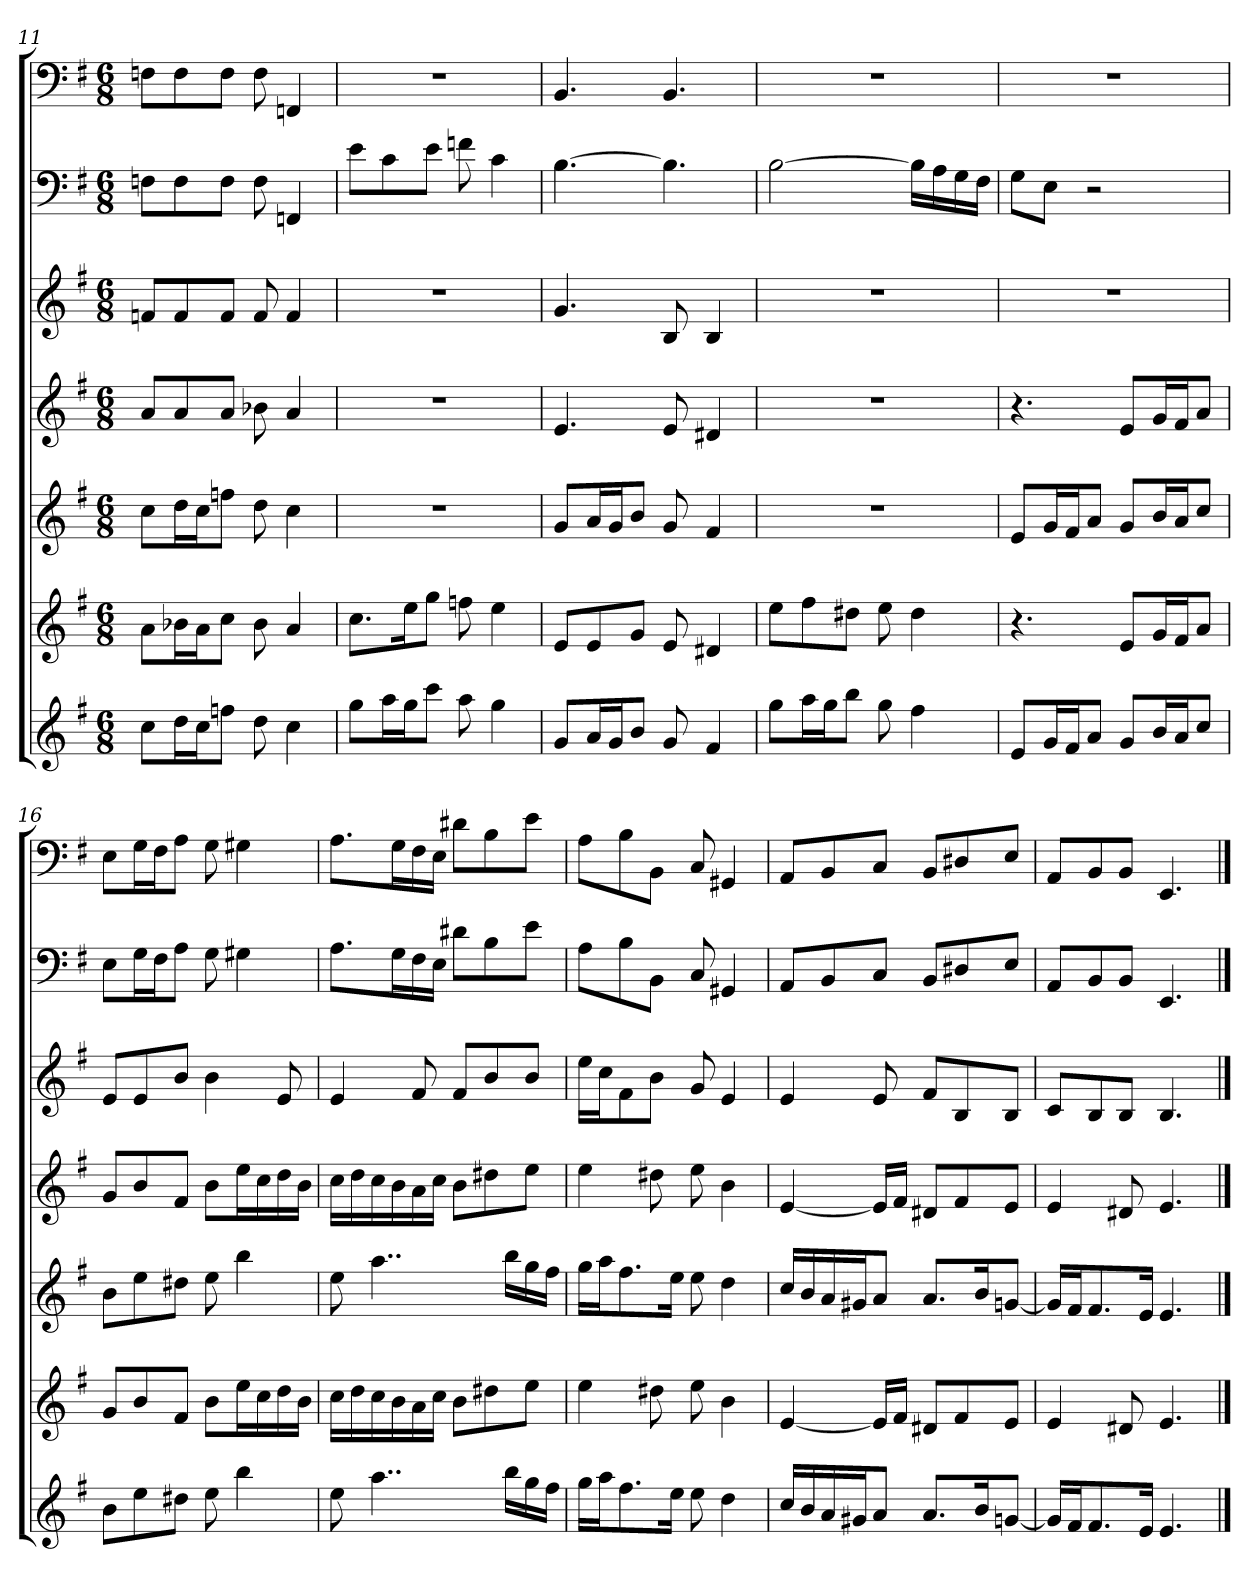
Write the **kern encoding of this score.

**kern	**kern	**kern	**kern	**kern	**kern	**kern
*part7	*part6	*part5	*part4	*part3	*part2	*part1
*staff7	*staff6	*staff5	*staff4	*staff3	*staff2	*staff1
*k[f#]	*k[f#]	*k[f#]	*k[f#]	*k[f#]	*k[f#]	*k[f#]
*e:	*e:	*e:	*e:	*e:	*e:	*e:
*M6/8	*M6/8	*M6/8	*M6/8	*M6/8	*M6/8	*M6/8
=11	=11	=11	=11	=11	=11	=11
8ccL	8aL	8ccL	8aL	8fnL	8FnL	8FnL
16ddL	16b-XL	16ddL	8a	8f	8F	8F
16ccJ	16aJ	16ccJ	.	.	.	.
8ffnJ	8ccJ	8ffnJ	8aJ	8fJ	8FJ	8FJ
8dd	8b-	8dd	8b-X	8f	8F	8F
4cc	4a	4cc	4a	4f	4FFn	4FFn
=12	=12	=12	=12	=12	=12	=12
8ggL	8.ccL	2.r	2.r	2.r	8eL	2.r
16aaL	.	.	.	.	8c	.
16ggJ	16eeK	.	.	.	.	.
8cccJ	8ggJ	.	.	.	8eJ	.
8aa	8ffn	.	.	.	8fn	.
4gg	4ee	.	.	.	4c	.
=13	=13	=13	=13	=13	=13	=13
8gL	8eL	8gL	4.e	4.g	[4.B	4.BB
16aL	8e	16aL	.	.	.	.
16gJ	.	16gJ	.	.	.	.
8bJ	8gJ	8bJ	.	.	.	.
8g	8e	8g	8e	8B	4.B]	4.BB
4f#	4d#X	4f#	4d#X	4B	.	.
=14	=14	=14	=14	=14	=14	=14
8ggL	8eeL	2.r	2.r	2.r	[2B	2.r
16aaL	8ff#	.	.	.	.	.
16ggJ	.	.	.	.	.	.
8bbJ	8dd#XJ	.	.	.	.	.
8gg	8ee	.	.	.	.	.
4ff#	4dd#	.	.	.	16BLL]	.
.	.	.	.	.	16A	.
.	.	.	.	.	16G	.
.	.	.	.	.	16F#JJ	.
=15	=15	=15	=15	=15	=15	=15
8eL	4.r	8eL	4.r	2.r	8GL	2.r
16gL	.	16gL	.	.	8EJ	.
16f#J	.	16f#J	.	.	.	.
8aJ	.	8aJ	.	.	2r	.
8gL	8eL	8gL	8eL	.	.	.
16bL	16gL	16bL	16gL	.	.	.
16aJ	16f#J	16aJ	16f#J	.	.	.
8ccJ	8aJ	8ccJ	8aJ	.	.	.
=16	=16	=16	=16	=16	=16	=16
8bL	8gL	8bL	8gL	8eL	8EL	8EL
8ee	8b	8ee	8b	8e	16GL	16GL
.	.	.	.	.	16F#J	16F#J
8dd#XJ	8f#J	8dd#XJ	8f#J	8bJ	8AJ	8AJ
8ee	8bL	8ee	8bL	4b	8G	8G
4bb	16eeL	4bb	16eeL	.	4G#X	4G#X
.	16cc	.	16cc	.	.	.
.	16dd	.	16dd	8e	.	.
.	16bJJ	.	16bJJ	.	.	.
=17	=17	=17	=17	=17	=17	=17
8ee	16ccLL	8ee	16ccLL	4e	8.AL	8.AL
.	16dd	.	16dd	.	.	.
4..aa	16cc	4..aa	16cc	.	.	.
.	16b	.	16b	.	16GL	16GL
.	16a	.	16a	8f#	16F#	16F#
.	16ccJJ	.	16ccJJ	.	16EJJ	16EJJ
.	8bL	.	8bL	8f#L	8d#XL	8d#XL
.	8dd#X	.	8dd#X	8b	8B	8B
16bbLL	.	16bbLL	.	.	.	.
16gg	8eeJ	16gg	8eeJ	8bJ	8eJ	8eJ
16ff#JJ	.	16ff#JJ	.	.	.	.
=18	=18	=18	=18	=18	=18	=18
16ggLL	4ee	16ggLL	4ee	16eeLL	8AL	8AL
16aaJ	.	16aaJ	.	16ccJ	.	.
8.ff#	.	8.ff#	.	8f#	8B	8B
.	8dd#X	.	8dd#X	8bJ	8BBJ	8BBJ
16eeJk	.	16eeJk	.	.	.	.
8ee	8ee	8ee	8ee	8g	8C	8C
4dd	4b	4dd	4b	4e	4GG#X	4GG#X
=19	=19	=19	=19	=19	=19	=19
16ccLL	[4e	16ccLL	[4e	4e	8AAL	8AAL
16b	.	16b	.	.	.	.
16a	.	16a	.	.	8BB	8BB
16g#XJ	.	16g#XJ	.	.	.	.
8aJ	16eLL]	8aJ	16eLL]	8e	8CJ	8CJ
.	16f#JJ	.	16f#JJ	.	.	.
8.aL	8d#XL	8.aL	8d#XL	8f#L	8BBL	8BBL
.	8f#	.	8f#	8B	8D#X	8D#X
16bK	.	16bK	.	.	.	.
[8gnJ	8eJ	[8gnJ	8eJ	8BJ	8EJ	8EJ
=20	=20	=20	=20	=20	=20	=20
16gLL]	4e	16gLL]	4e	8cL	8AAL	8AAL
16f#J	.	16f#J	.	.	.	.
8.f#	.	8.f#	.	8B	8BB	8BB
.	8d#X	.	8d#X	8BJ	8BBJ	8BBJ
16eJk	.	16eJk	.	.	.	.
4.e	4.e	4.e	4.e	4.B	4.EE	4.EE
==	==	==	==	==	==	==
*-	*-	*-	*-	*-	*-	*-
